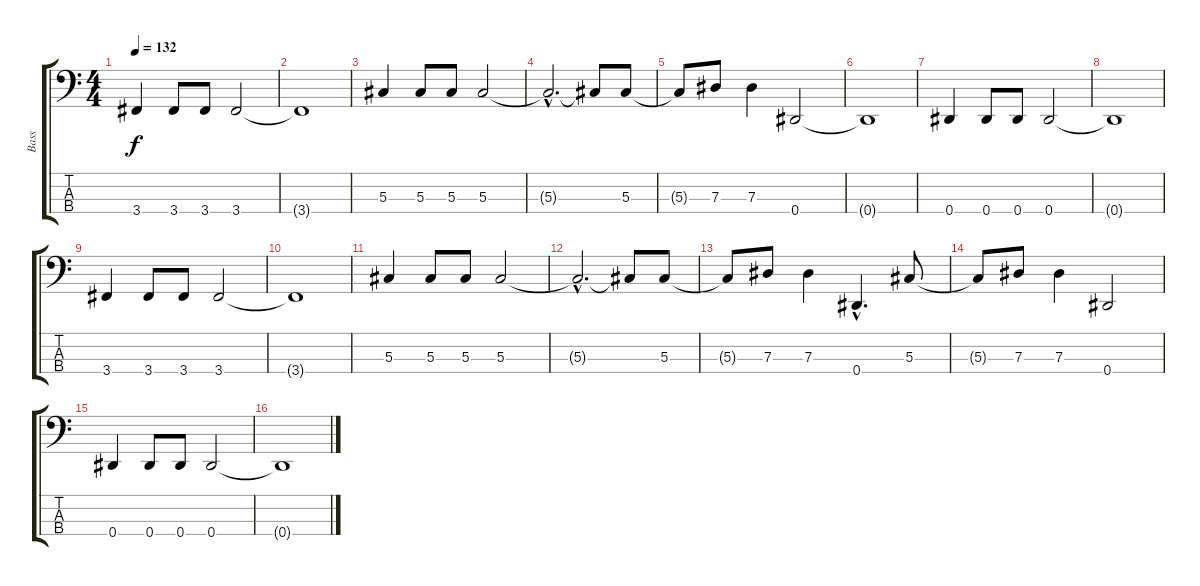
\track ("Bass" "Bass") {instrument electricbassfinger}
\staff {score tabs}
\tuning (Gb2 Db2 Ab1 Eb1) {hide}
\ts (4 4)
\tempo 132
\clef f4
\ks c
3.4.4{dy f} 3.4.8 3.4.8 3.4.2 |
3.4{t}.1 |
5.3.4 5.3.8 5.3.8 5.3.2 |
5.3{hac t}.2{d} 5.3{t}.8 5.3.8 |
5.3{t}.8 7.3.8 7.3.4 0.4.2 |
0.4{t}.1 |
0.4.4 0.4.8 0.4.8 0.4.2 |
0.4{t}.1 |
3.4.4 3.4.8 3.4.8 3.4.2 |
3.4{t}.1 |
5.3.4 5.3.8 5.3.8 5.3.2 |
5.3{hac t}.2{d} 5.3{t}.8 5.3.8 |
5.3{t}.8 7.3.8 7.3.4 0.4{hac}.4{d} 5.3.8 |
5.3{t}.8 7.3.8 7.3.4 0.4.2 |
0.4.4 0.4.8 0.4.8 0.4.2 |
0.4{t}.1
